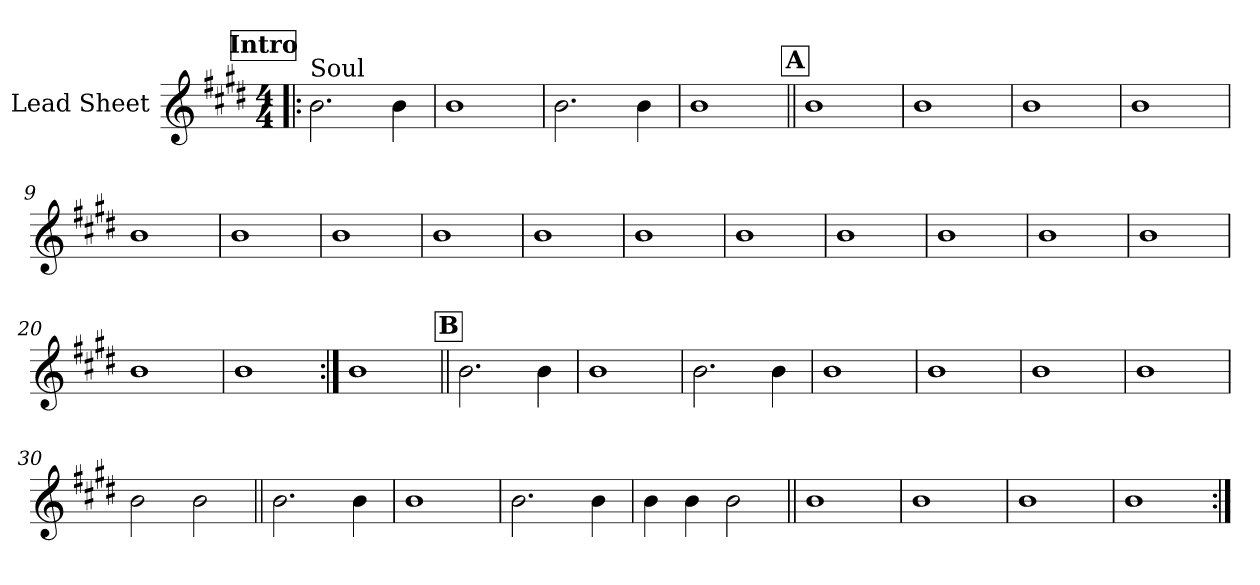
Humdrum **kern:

**kern
*part1
*staff1
*I"Lead Sheet
*clefG2
*k[f#c#g#d#]
*E:
*M4/4
*MM108
!!LO:REH:place=s1:a:fs=14:t=Intro
=1!|:
!LO:TX:a:t=Soul
2.b\
4b\
=2
1b
=3
2.b\
4b\
=4
1b
!!LO:LB:g=z
!!LO:REH:place=s1:a:fs=14:t=A
=5||
1b
=6
1b
=7
1b
=8
1b
!!LO:LB:g=z
=9
1b
=10
1b
=11
1b
=12
1b
!!LO:LB:g=z
=13
1b
=14
1b
=15
1b
=16
1b
!!LO:LB:g=z
=17
1b
=18
1b
=19
1b
=20
1b
!!LO:LB:g=z
=21
1b
=22:|!
1b
!!LO:LB:g=z
!!LO:REH:place=s1:a:fs=14:t=B
=23||
2.b\
4b\
=24
1b
=25
2.b\
4b\
=26
1b
!!LO:LB:g=z
=27
1b
=28
1b
=29
1b
=30
2b\
2b\
!!LO:LB:g=z
=31||
2.b\
4b\
=32
1b
=33
2.b\
4b\
=34
4b\
4b\
2b\
!!LO:LB:g=z
=35||
1b
=36
1b
=37
1b
=38
1b
=:|!
*-
